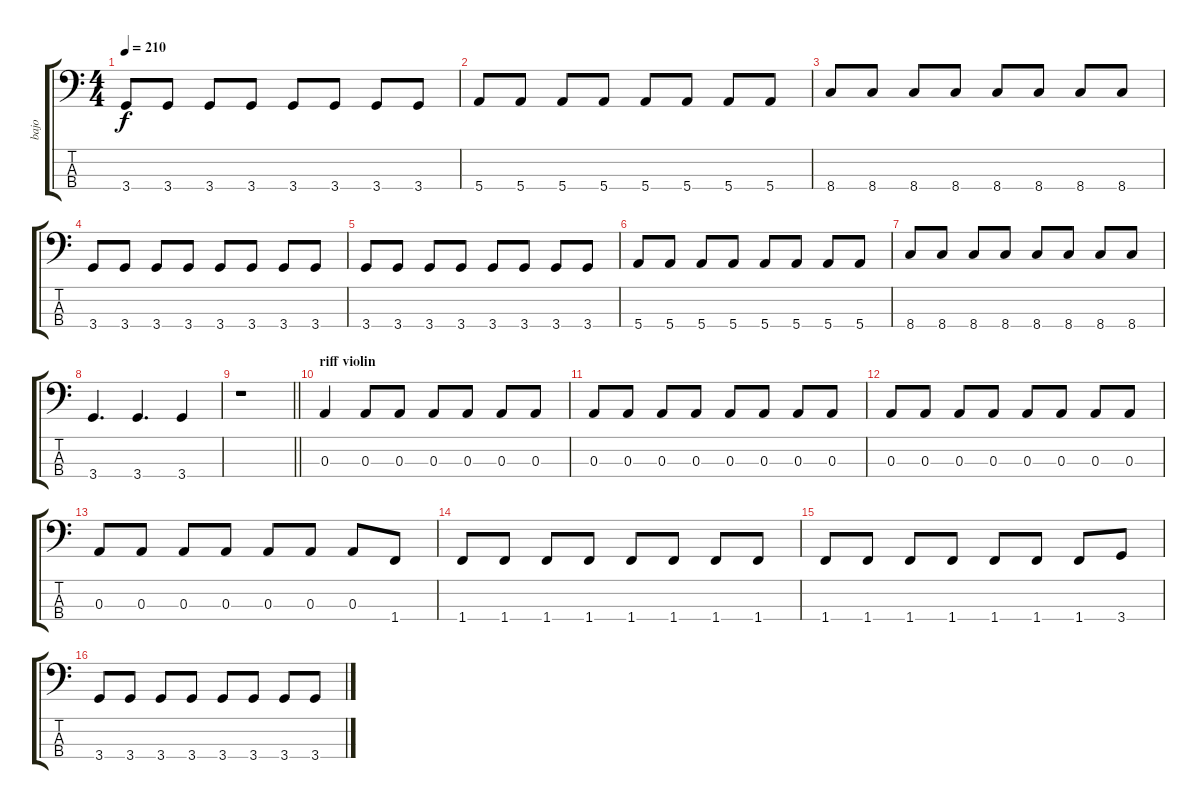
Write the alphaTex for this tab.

\track ("bajo" "bajo") {instrument electricbassfinger}
\staff {score tabs}
\tuning (G2 D2 A1 E1) {hide}
\ts (4 4)
\tempo 210
\clef f4
\ks c
3.4.8{dy f} 3.4.8 3.4.8 3.4.8 3.4.8 3.4.8 3.4.8 3.4.8 |
5.4.8 5.4.8 5.4.8 5.4.8 5.4.8 5.4.8 5.4.8 5.4.8 |
8.4.8 8.4.8 8.4.8 8.4.8 8.4.8 8.4.8 8.4.8 8.4.8 |
3.4.8 3.4.8 3.4.8 3.4.8 3.4.8 3.4.8 3.4.8 3.4.8 |
3.4.8 3.4.8 3.4.8 3.4.8 3.4.8 3.4.8 3.4.8 3.4.8 |
5.4.8 5.4.8 5.4.8 5.4.8 5.4.8 5.4.8 5.4.8 5.4.8 |
8.4.8 8.4.8 8.4.8 8.4.8 8.4.8 8.4.8 8.4.8 8.4.8 |
3.4.4{d} 3.4.4{d} 3.4.4 |
\barLineRight lightlight
r.1 |
\section ("" "riff violin")
0.3.4 0.3.8 0.3.8 0.3.8 0.3.8 0.3.8 0.3.8 |
0.3.8 0.3.8 0.3.8 0.3.8 0.3.8 0.3.8 0.3.8 0.3.8 |
0.3.8 0.3.8 0.3.8 0.3.8 0.3.8 0.3.8 0.3.8 0.3.8 |
0.3.8 0.3.8 0.3.8 0.3.8 0.3.8 0.3.8 0.3.8 1.4.8 |
1.4.8 1.4.8 1.4.8 1.4.8 1.4.8 1.4.8 1.4.8 1.4.8 |
1.4.8 1.4.8 1.4.8 1.4.8 1.4.8 1.4.8 1.4.8 3.4.8 |
3.4.8 3.4.8 3.4.8 3.4.8 3.4.8 3.4.8 3.4.8 3.4.8
